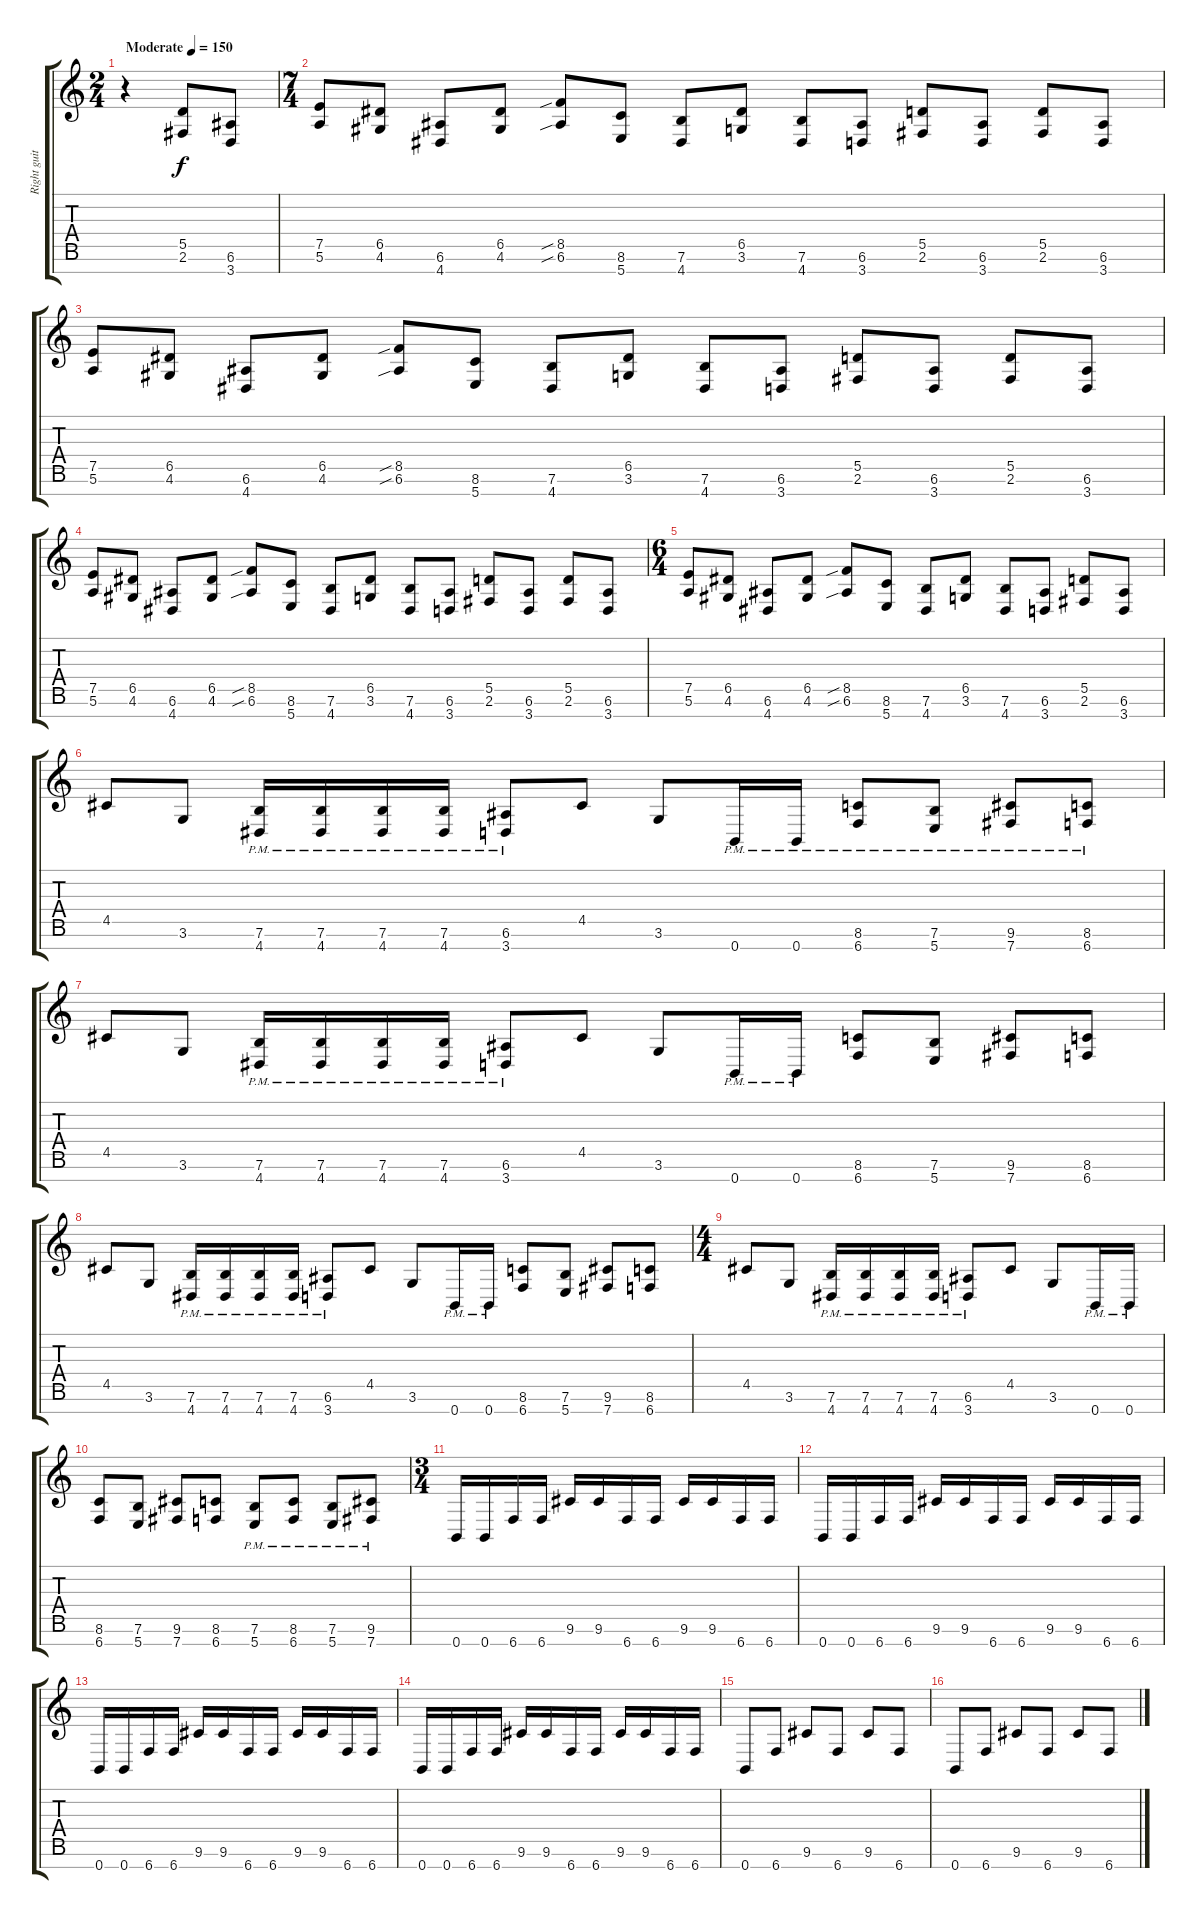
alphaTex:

\track ("Right guitar" "Right guit") {instrument distortionguitar}
\staff {score tabs}
\tuning (E4 B3 G3 D3 A2 E2 B1) {hide}
\ts (2 4)
\tempo (150 "Moderate")
\clef g2
\ks c
r.4{dy f instrument distortionguitar} (5.5 2.6).8 (6.6 3.7).8 |
\ts (7 4)
(7.5 5.6).8 (6.5 4.6).8 (6.6 4.7).8 (6.5 4.6).8 (8.5{sib} 6.6{sib}).8 (8.6 5.7).8 (7.6 4.7).8 (6.5 3.6).8 (7.6 4.7).8 (6.6 3.7).8 (5.5 2.6).8 (6.6 3.7).8 (5.5 2.6).8 (6.6 3.7).8 |
(7.5 5.6).8 (6.5 4.6).8 (6.6 4.7).8 (6.5 4.6).8 (8.5{sib} 6.6{sib}).8 (8.6 5.7).8 (7.6 4.7).8 (6.5 3.6).8 (7.6 4.7).8 (6.6 3.7).8 (5.5 2.6).8 (6.6 3.7).8 (5.5 2.6).8 (6.6 3.7).8 |
(7.5 5.6).8 (6.5 4.6).8 (6.6 4.7).8 (6.5 4.6).8 (8.5{sib} 6.6{sib}).8 (8.6 5.7).8 (7.6 4.7).8 (6.5 3.6).8 (7.6 4.7).8 (6.6 3.7).8 (5.5 2.6).8 (6.6 3.7).8 (5.5 2.6).8 (6.6 3.7).8 |
\ts (6 4)
(7.5 5.6).8 (6.5 4.6).8 (6.6 4.7).8 (6.5 4.6).8 (8.5{sib} 6.6{sib}).8 (8.6 5.7).8 (7.6 4.7).8 (6.5 3.6).8 (7.6 4.7).8 (6.6 3.7).8 (5.5 2.6).8 (6.6 3.7).8 |
4.5.8 3.6.8 (7.6{pm} 4.7{pm}).16 (7.6{pm} 4.7{pm}).16 (7.6{pm} 4.7{pm}).16 (7.6{pm} 4.7{pm}).16 (6.6{pm} 3.7{pm}).8 4.5.8 3.6.8 0.7{pm}.16 0.7{pm}.16 (8.6{pm} 6.7{pm}).8 (7.6{pm} 5.7{pm}).8 (9.6{pm} 7.7{pm}).8 (8.6{pm} 6.7{pm}).8 |
4.5.8 3.6.8 (7.6{pm} 4.7{pm}).16 (7.6{pm} 4.7{pm}).16 (7.6{pm} 4.7{pm}).16 (7.6{pm} 4.7{pm}).16 (6.6{pm} 3.7{pm}).8 4.5.8 3.6.8 0.7{pm}.16 0.7{pm}.16 (8.6 6.7).8 (7.6 5.7).8 (9.6 7.7).8 (8.6 6.7).8 |
4.5.8 3.6.8 (7.6{pm} 4.7{pm}).16 (7.6{pm} 4.7{pm}).16 (7.6{pm} 4.7{pm}).16 (7.6{pm} 4.7{pm}).16 (6.6{pm} 3.7{pm}).8 4.5.8 3.6.8 0.7{pm}.16 0.7{pm}.16 (8.6 6.7).8 (7.6 5.7).8 (9.6 7.7).8 (8.6 6.7).8 |
\ts (4 4)
4.5.8 3.6.8 (7.6{pm} 4.7{pm}).16 (7.6{pm} 4.7{pm}).16 (7.6{pm} 4.7{pm}).16 (7.6{pm} 4.7{pm}).16 (6.6{pm} 3.7{pm}).8 4.5.8 3.6.8 0.7{pm}.16 0.7{pm}.16 |
(8.6 6.7).8 (7.6 5.7).8 (9.6 7.7).8 (8.6 6.7).8 (7.6{pm} 5.7{pm}).8 (8.6{pm} 6.7{pm}).8 (7.6{pm} 5.7{pm}).8 (9.6{pm} 7.7{pm}).8 |
\ts (3 4)
0.7.16 0.7.16 6.7.16 6.7.16 9.6.16 9.6.16 6.7.16 6.7.16 9.6.16 9.6.16 6.7.16 6.7.16 |
0.7.16 0.7.16 6.7.16 6.7.16 9.6.16 9.6.16 6.7.16 6.7.16 9.6.16 9.6.16 6.7.16 6.7.16 |
0.7.16 0.7.16 6.7.16 6.7.16 9.6.16 9.6.16 6.7.16 6.7.16 9.6.16 9.6.16 6.7.16 6.7.16 |
0.7.16 0.7.16 6.7.16 6.7.16 9.6.16 9.6.16 6.7.16 6.7.16 9.6.16 9.6.16 6.7.16 6.7.16 |
0.7.8 6.7.8 9.6.8 6.7.8 9.6.8 6.7.8 |
0.7.8 6.7.8 9.6.8 6.7.8 9.6.8 6.7.8
